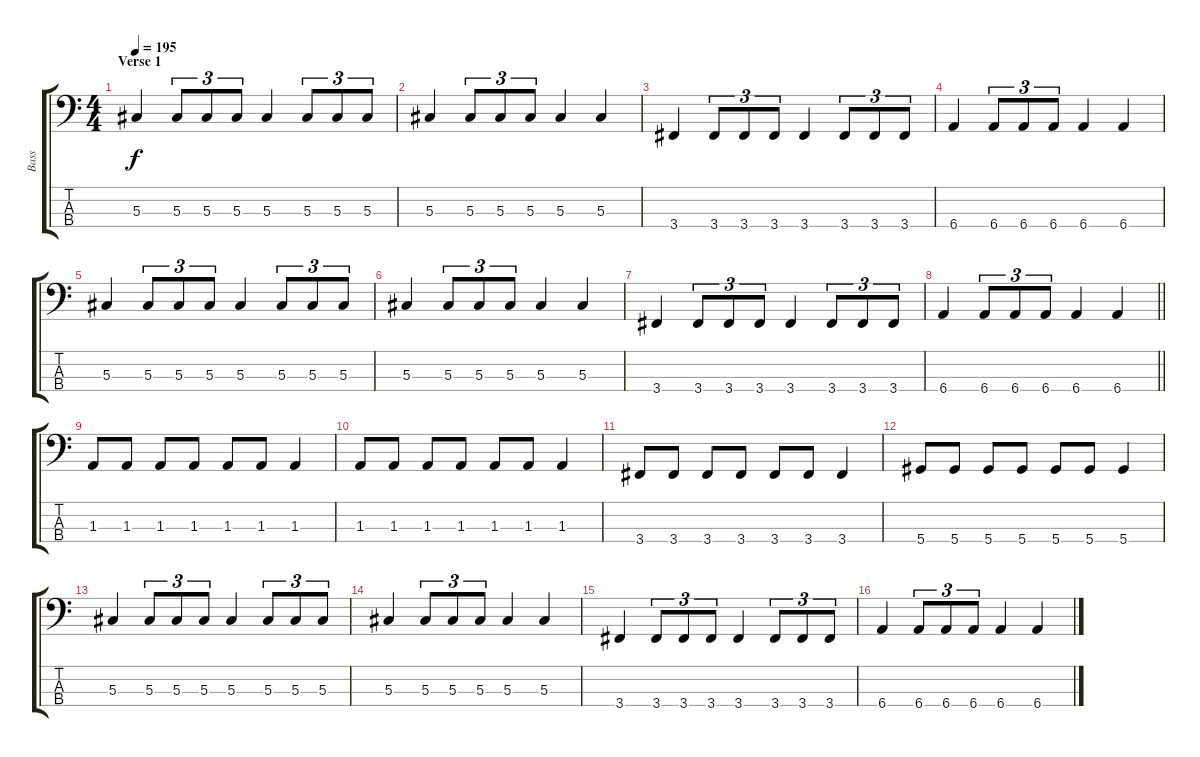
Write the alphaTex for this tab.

\track ("Bass" "Bass") {instrument electricbasspick}
\staff {score tabs}
\tuning (Gb2 Db2 Ab1 Eb1) {hide}
\ts (4 4)
\section ("" "Verse 1")
\tempo 195
\clef f4
\ks c
5.3.4{dy f} 5.3.8{tu (3 2)} 5.3.8{tu (3 2)} 5.3.8{tu (3 2)} 5.3.4 5.3.8{tu (3 2)} 5.3.8{tu (3 2)} 5.3.8{tu (3 2)} |
5.3.4 5.3.8{tu (3 2)} 5.3.8{tu (3 2)} 5.3.8{tu (3 2)} 5.3.4 5.3.4 |
3.4.4 3.4.8{tu (3 2)} 3.4.8{tu (3 2)} 3.4.8{tu (3 2)} 3.4.4 3.4.8{tu (3 2)} 3.4.8{tu (3 2)} 3.4.8{tu (3 2)} |
6.4.4 6.4.8{tu (3 2)} 6.4.8{tu (3 2)} 6.4.8{tu (3 2)} 6.4.4 6.4.4 |
5.3.4 5.3.8{tu (3 2)} 5.3.8{tu (3 2)} 5.3.8{tu (3 2)} 5.3.4 5.3.8{tu (3 2)} 5.3.8{tu (3 2)} 5.3.8{tu (3 2)} |
5.3.4 5.3.8{tu (3 2)} 5.3.8{tu (3 2)} 5.3.8{tu (3 2)} 5.3.4 5.3.4 |
3.4.4 3.4.8{tu (3 2)} 3.4.8{tu (3 2)} 3.4.8{tu (3 2)} 3.4.4 3.4.8{tu (3 2)} 3.4.8{tu (3 2)} 3.4.8{tu (3 2)} |
\barLineRight lightlight
6.4.4 6.4.8{tu (3 2)} 6.4.8{tu (3 2)} 6.4.8{tu (3 2)} 6.4.4 6.4.4 |
1.3.8 1.3.8 1.3.8 1.3.8 1.3.8 1.3.8 1.3.4 |
1.3.8 1.3.8 1.3.8 1.3.8 1.3.8 1.3.8 1.3.4 |
3.4.8 3.4.8 3.4.8 3.4.8 3.4.8 3.4.8 3.4.4 |
5.4.8 5.4.8 5.4.8 5.4.8 5.4.8 5.4.8 5.4.4 |
5.3.4 5.3.8{tu (3 2)} 5.3.8{tu (3 2)} 5.3.8{tu (3 2)} 5.3.4 5.3.8{tu (3 2)} 5.3.8{tu (3 2)} 5.3.8{tu (3 2)} |
5.3.4 5.3.8{tu (3 2)} 5.3.8{tu (3 2)} 5.3.8{tu (3 2)} 5.3.4 5.3.4 |
3.4.4 3.4.8{tu (3 2)} 3.4.8{tu (3 2)} 3.4.8{tu (3 2)} 3.4.4 3.4.8{tu (3 2)} 3.4.8{tu (3 2)} 3.4.8{tu (3 2)} |
6.4.4 6.4.8{tu (3 2)} 6.4.8{tu (3 2)} 6.4.8{tu (3 2)} 6.4.4 6.4.4
